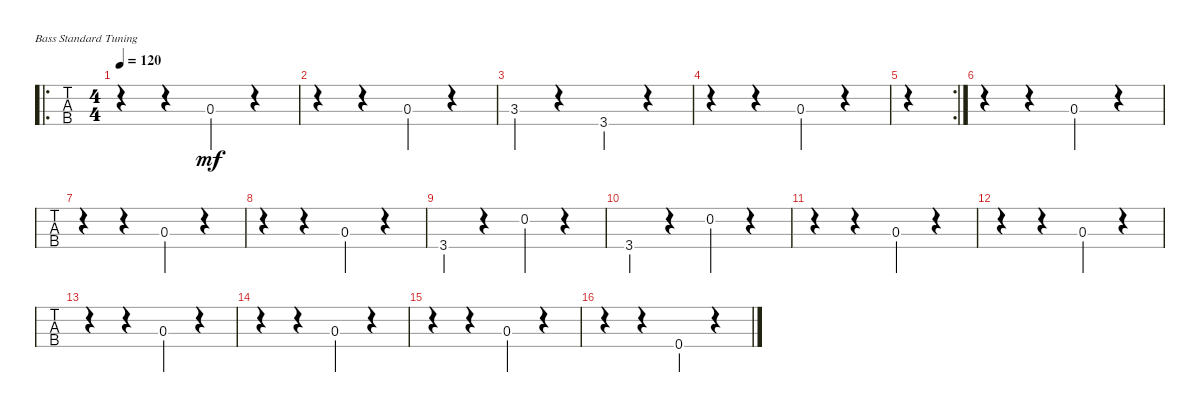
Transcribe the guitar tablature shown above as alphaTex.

\defaultSystemsLayout 4
\bracketExtendMode groupsimilarinstruments
\singleTrackTrackNamePolicy hidden
\multiTrackTrackNamePolicy hidden
\otherSystemsTrackNameOrientation horizontal
\track ("Acoustic Bass" "A-Bass") {mute instrument acousticbass}
\staff {tabs}
\tuning (G2 D2 A1 E1)
\ro
\ts (4 4)
\tempo 120
\clef f4
\ks f
r.4{dy mf instrument acousticbass} r.4 0.3.4 r.4 |
r.4 r.4 0.3.4 r.4 |
3.3.4 r.4 3.4.4 r.4 |
r.4 r.4 0.3.4 r.4 |
\rc 2
|
r.4 r.4 0.3.4 r.4 |
r.4 r.4 0.3.4 r.4 |
r.4 r.4 0.3.4 r.4 |
3.4.4 r.4 0.2.4 r.4 |
3.4.4 r.4 0.2.4 r.4 |
r.4 r.4 0.3.4 r.4 |
r.4 r.4 0.3.4 r.4 |
r.4 r.4 0.3.4 r.4 |
r.4 r.4 0.3.4 r.4 |
r.4 r.4 0.3.4 r.4 |
r.4 r.4 0.4.4 r.4
